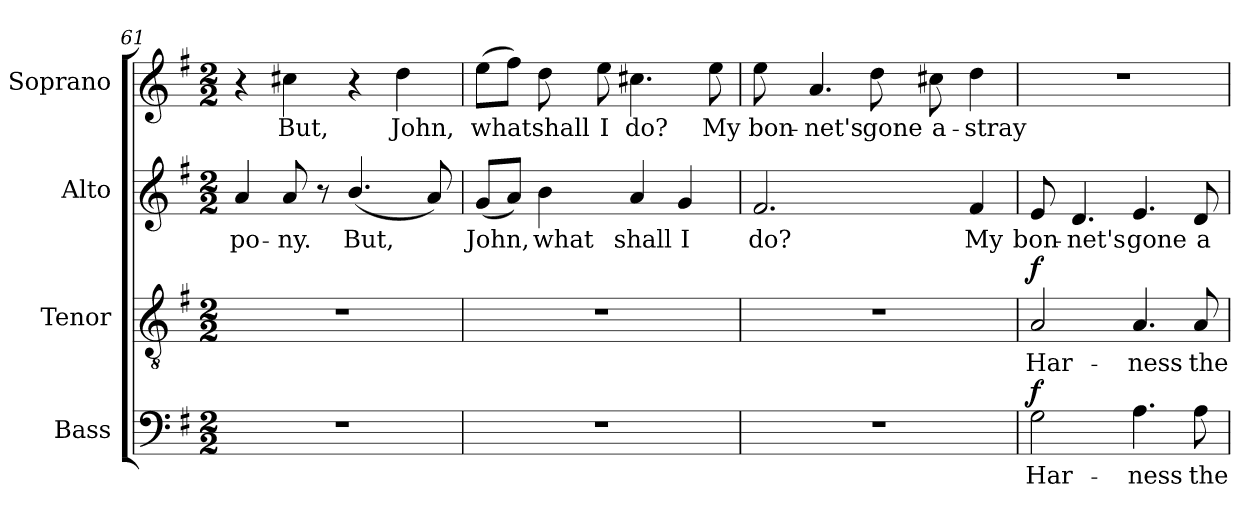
**kern	**text	**dynam	**kern	**text	**dynam	**kern	**text	**kern	**text
*part4	*part4	*part4	*part3	*part3	*part3	*part2	*part2	*part1	*part1
*staff4	*staff4	*staff4	*staff3	*staff3	*staff3	*staff2	*staff2	*staff1	*staff1
*I"Bass	*	*	*I"Tenor	*	*	*I"Alto	*	*I"Soprano	*
*I'B.	*	*	*I'T.	*	*	*I'A.	*	*I'S.	*
*clefF4	*	*	*clefGv2	*	*	*clefG2	*	*clefG2	*
*	*	*	*ITrd7c12	*	*	*	*	*	*
*k[f#]	*	*	*k[f#]	*	*	*k[f#]	*	*k[f#]	*
*G:	*	*	*G:	*	*	*G:	*	*G:	*
*M2/2	*	*	*M2/2	*	*	*M2/2	*	*M2/2	*
=61	=61	=61	=61	=61	=61	=61	=61	=61	=61
!	!	!	!	!	!	!	!LO:LY:b:color=#000000	!	!
1r	.	.	1r	.	.	4ai/	po-	4r	.
!	!	!	!	!	!	!	!LO:LY:b:color=#000000	!	!
!	!	!	!	!	!	!	!	!	!LO:LY:b:color=#000000
.	.	.	.	.	.	8ai/	-ny.	4cc#Xi\	But,
.	.	.	.	.	.	8r	.	.	.
!	!	!	!	!	!	!	!LO:LY:b:color=#000000	!	!
.	.	.	.	.	.	(4.bi/	But,	4r	.
!	!	!	!	!	!	!	!	!	!LO:LY:b:color=#000000
.	.	.	.	.	.	.	.	4ddi\	John,
.	.	.	.	.	.	8ai/)	.	.	.
=62	=62	=62	=62	=62	=62	=62	=62	=62	=62
!	!	!	!	!	!	!	!LO:LY:b:color=#000000	!	!
!	!	!	!	!	!	!	!	!	!LO:LY:b:color=#000000
1r	.	.	1r	.	.	(8gi/L	John,	(8eei\L	what
.	.	.	.	.	.	8ai/J)	.	8ff#i\J)	.
!	!	!	!	!	!	!	!LO:LY:b:color=#000000	!	!
!	!	!	!	!	!	!	!	!	!LO:LY:b:color=#000000
.	.	.	.	.	.	4bi\	what	8ddi\	shall
!	!	!	!	!	!	!	!	!	!LO:LY:b:color=#000000
.	.	.	.	.	.	.	.	8eei\	I
!	!	!	!	!	!	!	!LO:LY:b:color=#000000	!	!
!	!	!	!	!	!	!	!	!	!LO:LY:b:color=#000000
.	.	.	.	.	.	4ai/	shall	4.cc#Xi\	do?
!	!	!	!	!	!	!	!LO:LY:b:color=#000000	!	!
.	.	.	.	.	.	4gi/	I	.	.
!	!	!	!	!	!	!	!	!	!LO:LY:b:color=#000000
.	.	.	.	.	.	.	.	8eei\	My
!!LO:PB:g=z
=63	=63	=63	=63	=63	=63	=63	=63	=63	=63
!	!	!	!	!	!	!	!LO:LY:b:color=#000000	!	!
!	!	!	!	!	!	!	!	!	!LO:LY:b:color=#000000
1r	.	.	1r	.	.	2.f#i/	do?	8eei\	bon-
!	!	!	!	!	!	!	!	!	!LO:LY:b:color=#000000
.	.	.	.	.	.	.	.	4.ai/	-net's
!	!	!	!	!	!	!	!	!	!LO:LY:b:color=#000000
.	.	.	.	.	.	.	.	8ddi\	gone
!	!	!	!	!	!	!	!	!	!LO:LY:b:color=#000000
.	.	.	.	.	.	.	.	8cc#Xi\	a-
!	!	!	!	!	!	!	!LO:LY:b:color=#000000	!	!
!	!	!	!	!	!	!	!	!	!LO:LY:b:color=#000000
.	.	.	.	.	.	4f#i/	My	4ddi\	-stray
=64	=64	=64	=64	=64	=64	=64	=64	=64	=64
!	!LO:LY:b:color=#000000	!	!	!	!	!	!	!	!
!	!	!	!	!LO:LY:b:color=#000000	!	!	!	!	!
!	!	!	!	!	!	!	!LO:LY:b:color=#000000	!	!
2Gi\	Har-	f	2AAi/	Har-	f	8ei/	bon-	1r	.
!	!	!	!	!	!	!	!LO:LY:b:color=#000000	!	!
.	.	.	.	.	.	4.di/	-net's	.	.
!	!LO:LY:b:color=#000000	!	!	!	!	!	!	!	!
!	!	!	!	!LO:LY:b:color=#000000	!	!	!	!	!
!	!	!	!	!	!	!	!LO:LY:b:color=#000000	!	!
4.Ai\	-ness	.	4.AAi/	-ness	.	4.ei/	gone	.	.
!	!LO:LY:b:color=#000000	!	!	!	!	!	!	!	!
!	!	!	!	!LO:LY:b:color=#000000	!	!	!	!	!
!	!	!	!	!	!	!	!LO:LY:b:color=#000000	!	!
8Ai\	the	.	8AAi/	the	.	8di/	a	.	.
=	=	=	=	=	=	=	=	=	=
*-	*-	*-	*-	*-	*-	*-	*-	*-	*-
